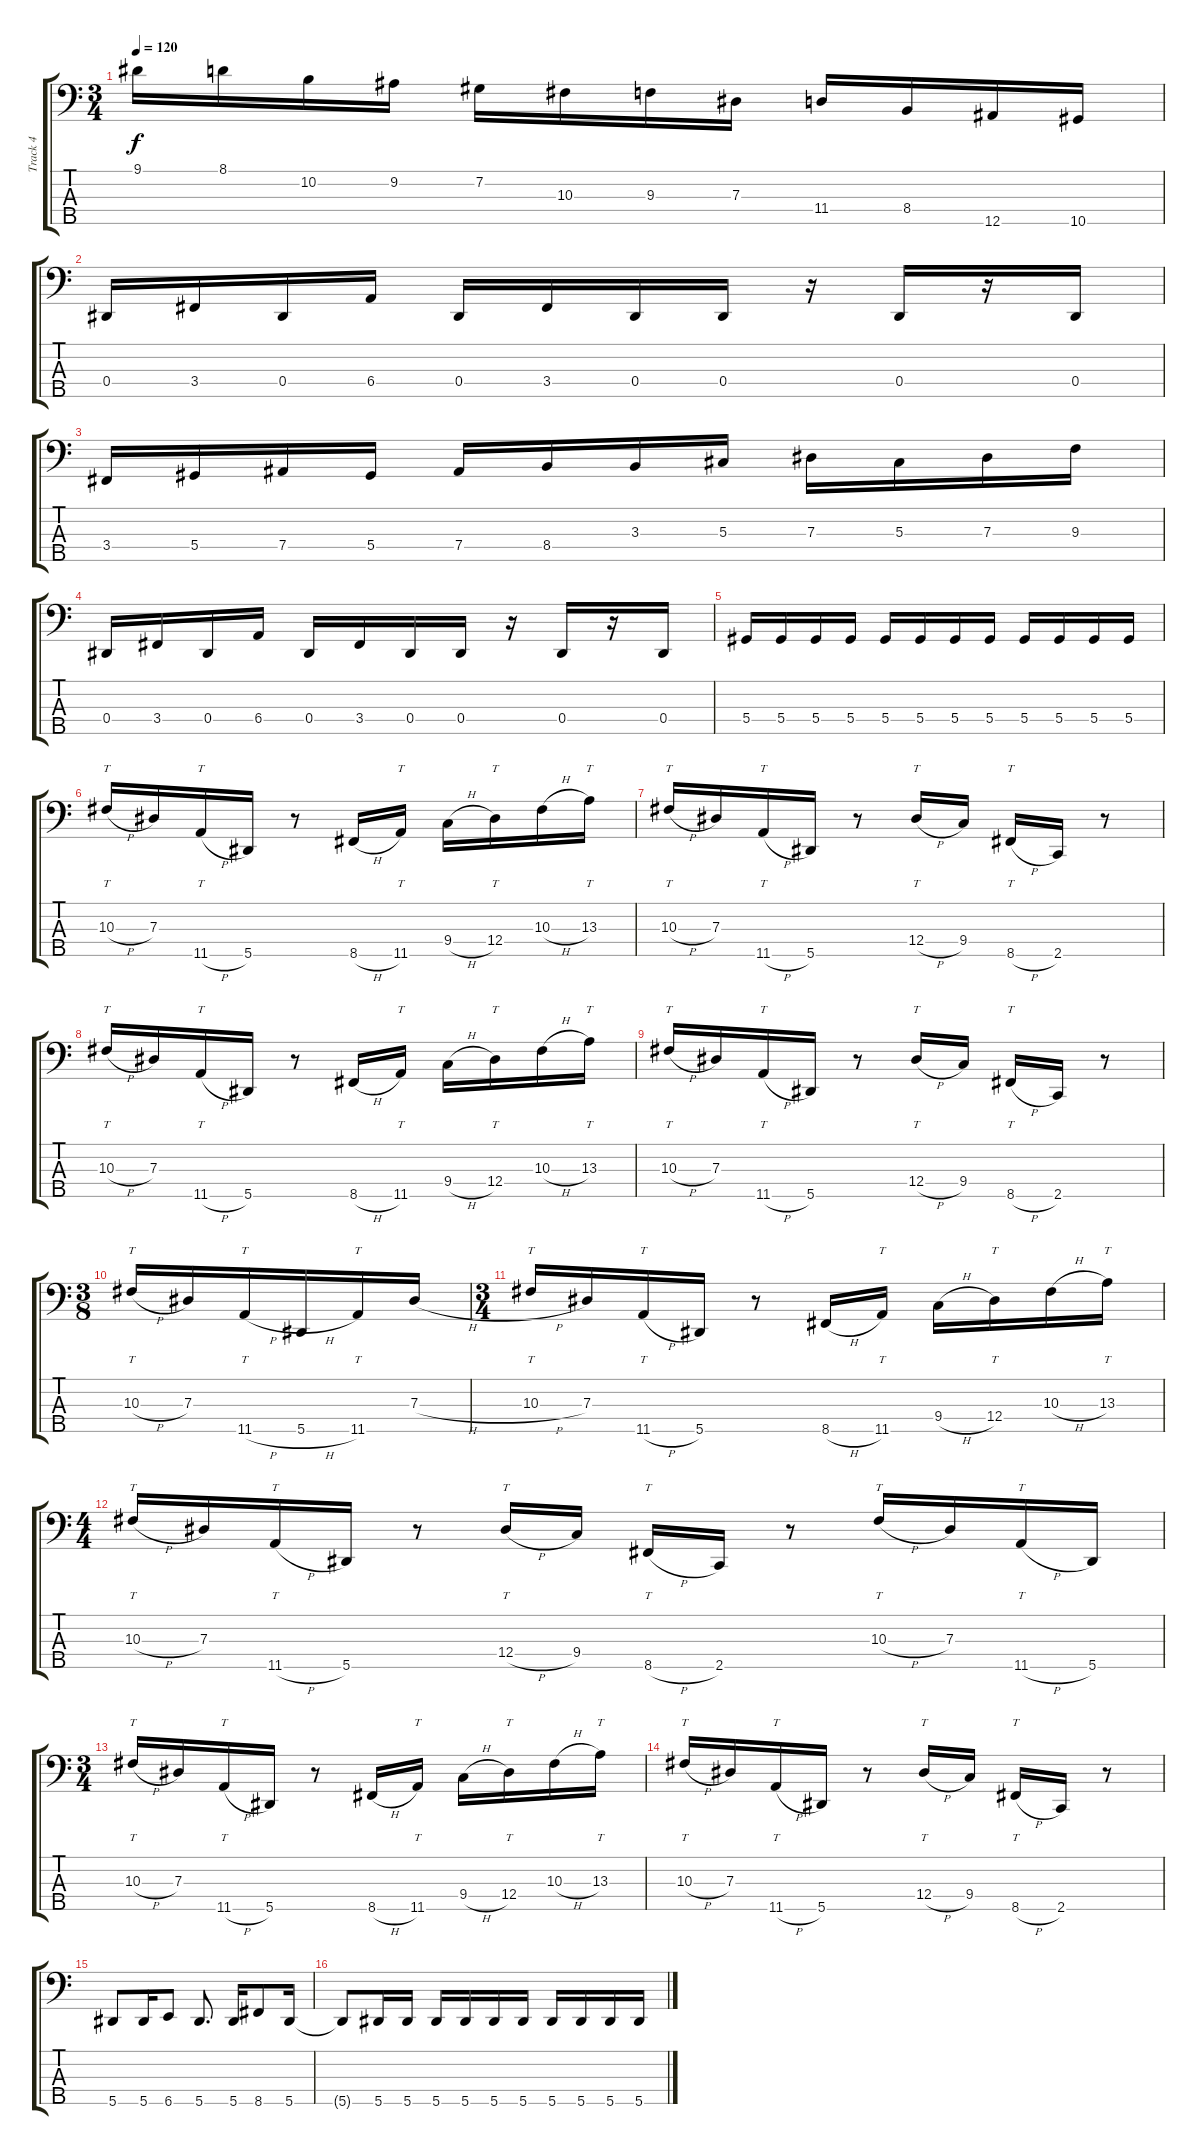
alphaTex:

\track ("Track 4" "Track 4") {instrument electricbassfinger}
\staff {score tabs}
\tuning (Gb2 Db2 Ab1 Eb1 Bb0) {hide}
\ts (3 4)
\tempo 120
\clef f4
\ks c
9.1.16{dy f} 8.1.16 10.2.16 9.2.16 7.2.16 10.3.16 9.3.16 7.3.16 11.4.16 8.4.16 12.5.16 10.5.16 |
0.4.16 3.4.16 0.4.16 6.4.16 0.4.16 3.4.16 0.4.16 0.4.16 r.16 0.4.16 r.16 0.4.16 |
3.4.16 5.4.16 7.4.16 5.4.16 7.4.16 8.4.16 3.3.16 5.3.16 7.3.16 5.3.16 7.3.16 9.3.16 |
0.4.16 3.4.16 0.4.16 6.4.16 0.4.16 3.4.16 0.4.16 0.4.16 r.16 0.4.16 r.16 0.4.16 |
5.4.16 5.4.16 5.4.16 5.4.16 5.4.16 5.4.16 5.4.16 5.4.16 5.4.16 5.4.16 5.4.16 5.4.16 |
10.3{h}.16{tt} 7.3.16 11.5{h}.16{tt} 5.5.16 r.8 8.5{h}.16 11.5.16{tt} 9.4{h}.16 12.4.16{tt} 10.3{h}.16 13.3.16{tt} |
10.3{h}.16{tt} 7.3.16 11.5{h}.16{tt} 5.5.16 r.8 12.4{h}.16{tt} 9.4.16 8.5{h}.16{tt} 2.5.16 r.8 |
10.3{h}.16{tt} 7.3.16 11.5{h}.16{tt} 5.5.16 r.8 8.5{h}.16 11.5.16{tt} 9.4{h}.16 12.4.16{tt} 10.3{h}.16 13.3.16{tt} |
10.3{h}.16{tt} 7.3.16 11.5{h}.16{tt} 5.5.16 r.8 12.4{h}.16{tt} 9.4.16 8.5{h}.16{tt} 2.5.16 r.8 |
\ts (3 8)
10.3{h}.16{tt} 7.3.16 11.5{h}.16{tt} 5.5{h}.16 11.5.16{tt} 7.3{h}.16 |
\ts (3 4)
10.3{h}.16{tt} 7.3.16 11.5{h}.16{tt} 5.5.16 r.8 8.5{h}.16 11.5.16{tt} 9.4{h}.16 12.4.16{tt} 10.3{h}.16 13.3.16{tt} |
\ts (4 4)
10.3{h}.16{tt} 7.3.16 11.5{h}.16{tt} 5.5.16 r.8 12.4{h}.16{tt} 9.4.16 8.5{h}.16{tt} 2.5.16 r.8 10.3{h}.16{tt} 7.3.16 11.5{h}.16{tt} 5.5.16 |
\ts (3 4)
10.3{h}.16{tt} 7.3.16 11.5{h}.16{tt} 5.5.16 r.8 8.5{h}.16 11.5.16{tt} 9.4{h}.16 12.4.16{tt} 10.3{h}.16 13.3.16{tt} |
10.3{h}.16{tt} 7.3.16 11.5{h}.16{tt} 5.5.16 r.8 12.4{h}.16{tt} 9.4.16 8.5{h}.16{tt} 2.5.16 r.8 |
5.5.8 5.5.16 6.5.8 5.5.8{d} 5.5.16 8.5.8 5.5.16 |
5.5{t}.8 5.5.16 5.5.16 5.5.16 5.5.16 5.5.16 5.5.16 5.5.16 5.5.16 5.5.16 5.5.16
